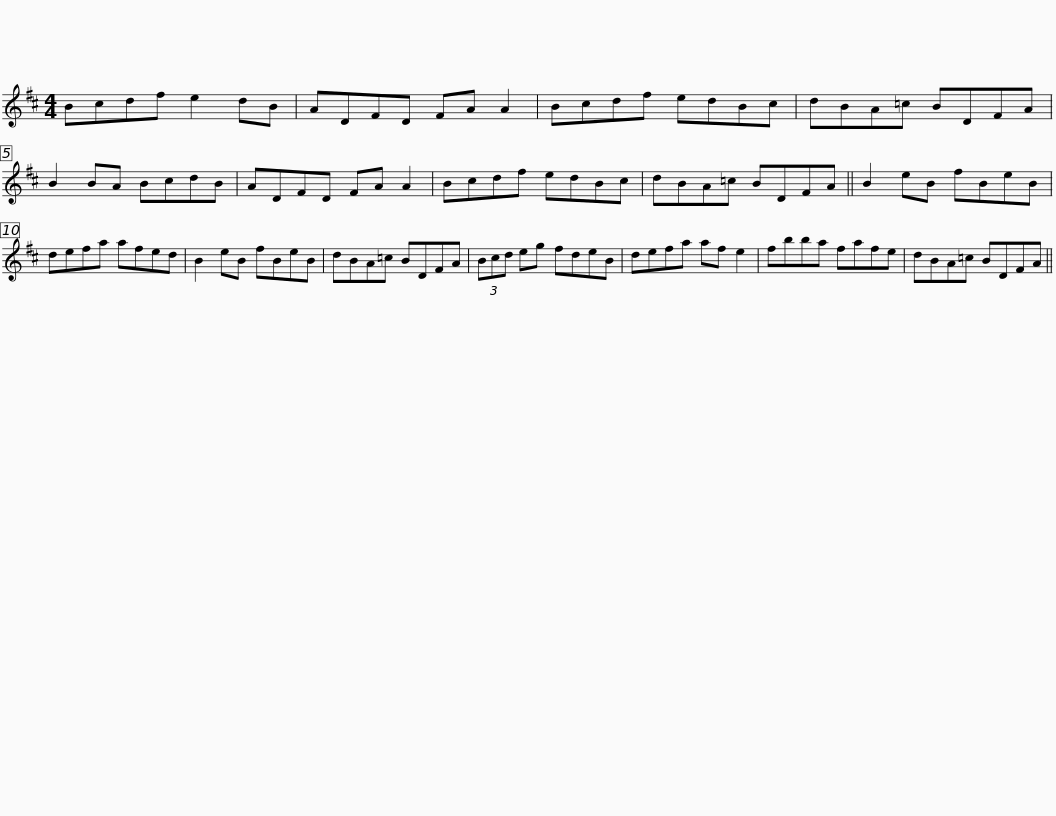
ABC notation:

X:1
L:1/8
M:4/4
I:linebreak $
K:D
V:1 treble
V:1
 Bcdf e2 dB | ADFD FA A2 | Bcdf edBc | dBA=c BDFA | B2 BA BcdB | %5
 ADFD FA A2 |$ Bcdf edBc | dBA=c BDFA || B2 eB fBeB | defa afed | %10
 B2 eB fBeB |$ dBA=c BDFA | (3Bcd eg fdeB | defa af e2 | fbba fafe | %15
 dBA=c BDFA || %16
